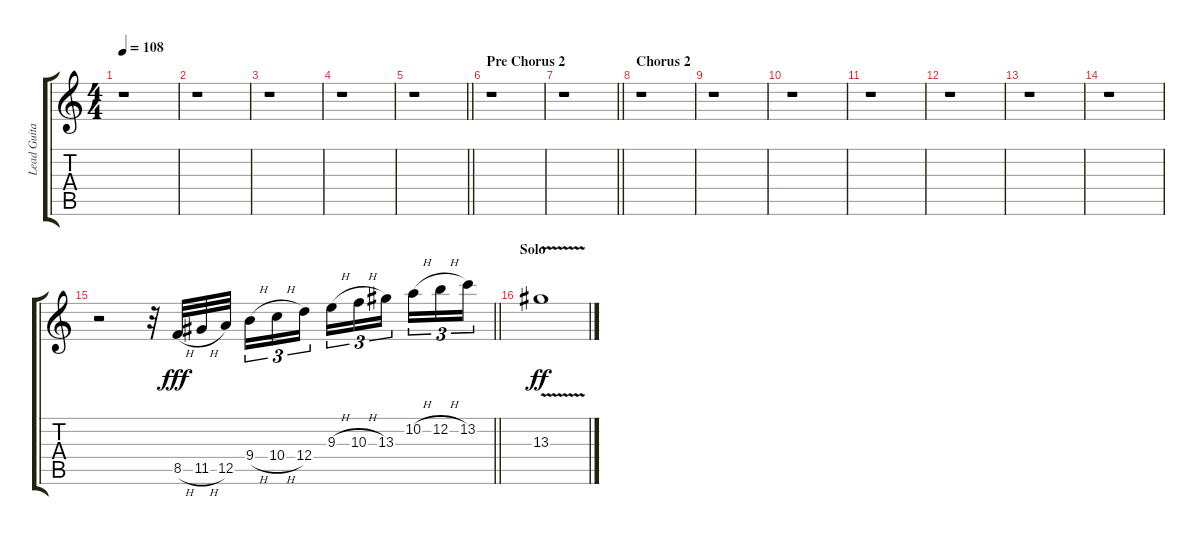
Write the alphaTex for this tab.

\track ("Lead Guitar" "Lead Guita") {instrument distortionguitar}
\staff {score tabs}
\tuning (E4 B3 G3 D3 A2 E2) {hide}
\ts (4 4)
\tempo 108
\clef g2
\ks c
r.1{dy fff} |
r.1 |
r.1 |
r.1 |
\barLineRight lightlight
r.1 |
\section ("" "Pre Chorus 2")
r.1 |
\barLineRight lightlight
r.1 |
\section ("" "Chorus 2")
r.1 |
r.1 |
r.1 |
r.1 |
r.1 |
r.1 |
r.1 |
\barLineRight lightlight
r.2 r.32{volume 14 instrument distortionguitar} 8.5{h}.32 11.5{h}.32 12.5.32{beam splitsecondary} 9.4{h}.16{tu (3 2)} 10.4{h}.16{tu (3 2)} 12.4.16{tu (3 2)} 9.3{h}.16{tu (3 2)} 10.3{h}.16{tu (3 2)} 13.3.16{tu (3 2) beam splitsecondary} 10.2{h}.16{tu (3 2)} 12.2{h}.16{tu (3 2)} 13.2.16{tu (3 2)} |
\section ("" "Solo")
13.3{v}.1{dy ff}
